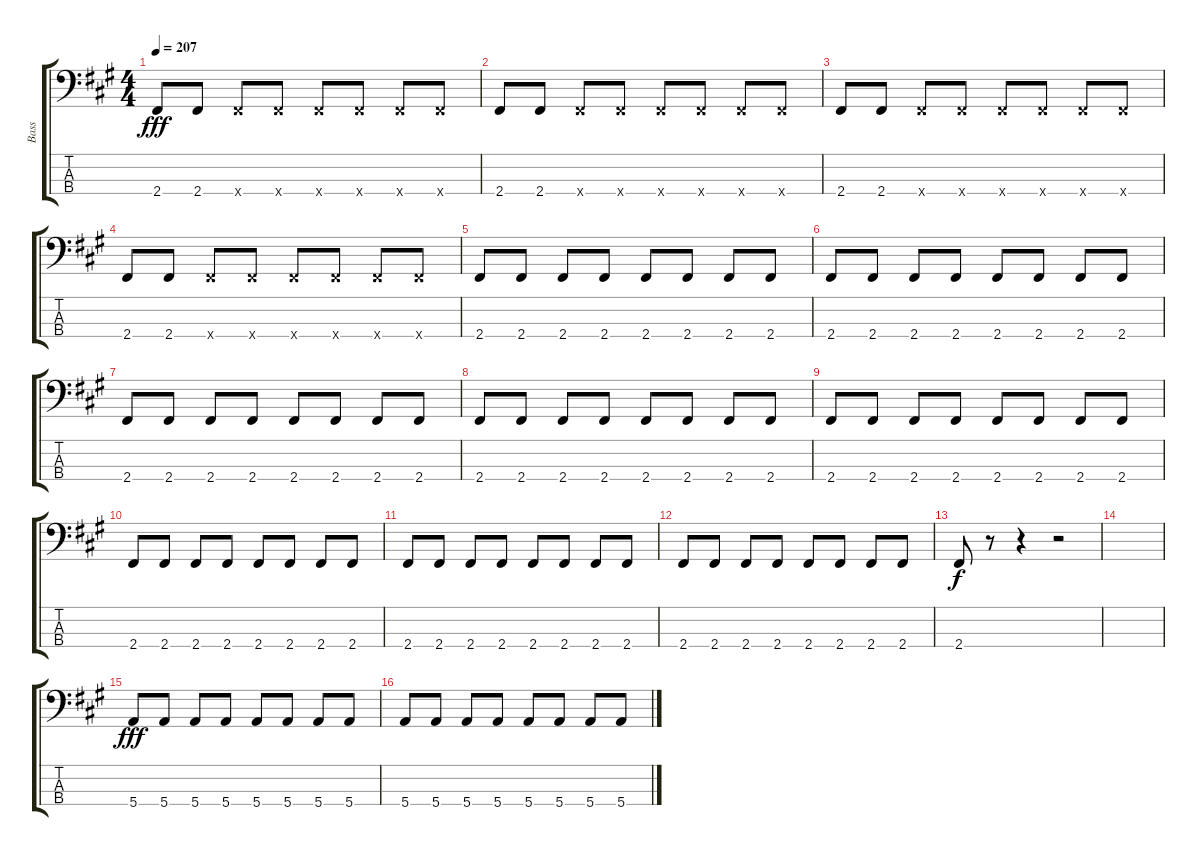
\track ("Bass" "Bass") {instrument electricbassfinger}
\staff {score tabs}
\tuning (G2 D2 A1 E1) {hide}
\ts (4 4)
\tempo 207
\clef f4
\ks a
2.4.8{dy fff} 2.4.8 2.4{x}.8 2.4{x}.8 2.4{x}.8 2.4{x}.8 2.4{x}.8 2.4{x}.8 |
2.4.8 2.4.8 2.4{x}.8 2.4{x}.8 2.4{x}.8 2.4{x}.8 2.4{x}.8 2.4{x}.8 |
2.4.8 2.4.8 2.4{x}.8 2.4{x}.8 2.4{x}.8 2.4{x}.8 2.4{x}.8 2.4{x}.8 |
2.4.8 2.4.8 2.4{x}.8 2.4{x}.8 2.4{x}.8 2.4{x}.8 2.4{x}.8 2.4{x}.8 |
2.4.8 2.4.8 2.4.8 2.4.8 2.4.8 2.4.8 2.4.8 2.4.8 |
2.4.8 2.4.8 2.4.8 2.4.8 2.4.8 2.4.8 2.4.8 2.4.8 |
2.4.8 2.4.8 2.4.8 2.4.8 2.4.8 2.4.8 2.4.8 2.4.8 |
2.4.8 2.4.8 2.4.8 2.4.8 2.4.8 2.4.8 2.4.8 2.4.8 |
2.4.8 2.4.8 2.4.8 2.4.8 2.4.8 2.4.8 2.4.8 2.4.8 |
2.4.8 2.4.8 2.4.8 2.4.8 2.4.8 2.4.8 2.4.8 2.4.8 |
2.4.8 2.4.8 2.4.8 2.4.8 2.4.8 2.4.8 2.4.8 2.4.8 |
2.4.8 2.4.8 2.4.8 2.4.8 2.4.8 2.4.8 2.4.8 2.4.8 |
2.4.8{dy f} r.8 r.4 r.2 |
|
5.4.8{dy fff} 5.4.8 5.4.8 5.4.8 5.4.8 5.4.8 5.4.8 5.4.8 |
5.4.8 5.4.8 5.4.8 5.4.8 5.4.8 5.4.8 5.4.8 5.4.8
